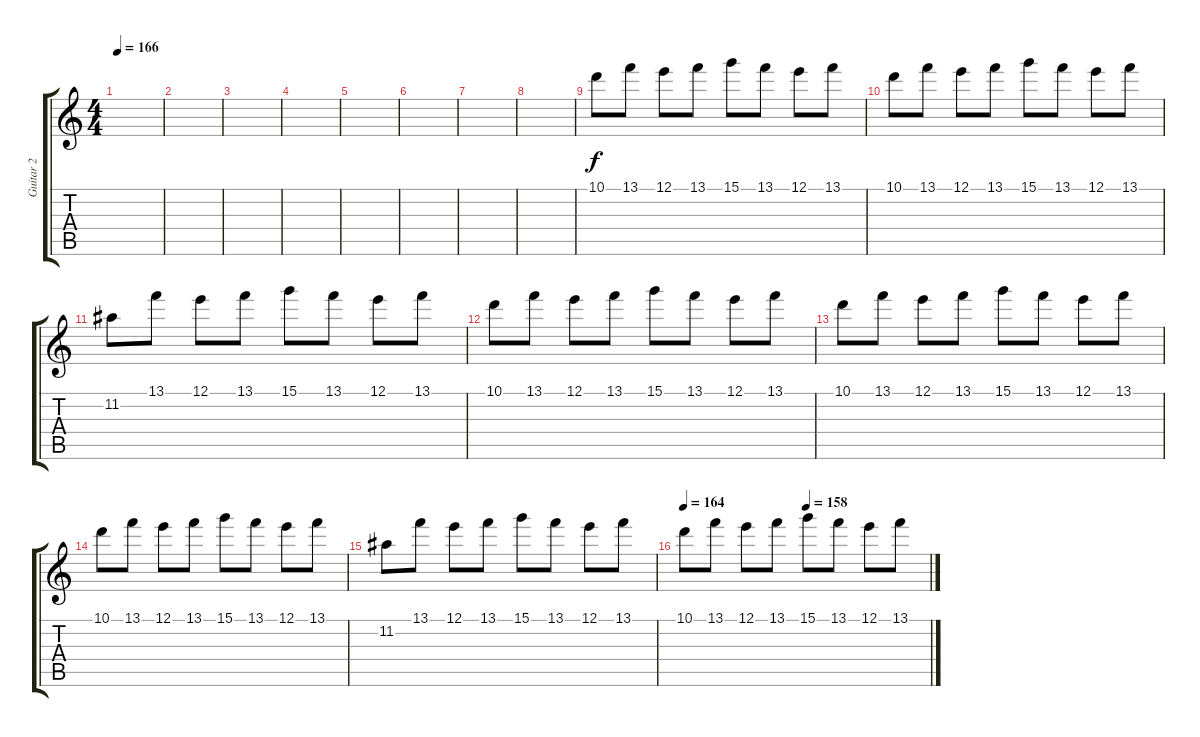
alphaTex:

\track ("Guitar 2" "Guitar 2") {instrument distortionguitar}
\staff {score tabs}
\tuning (E4 B3 G3 D3 A2 D2) {hide}
\ts (4 4)
\tempo 166
\clef g2
\ks c
|
|
|
|
|
|
|
|
10.1.8{volume 13} 13.1.8 12.1.8 13.1.8 15.1.8 13.1.8 12.1.8 13.1.8 |
10.1.8 13.1.8 12.1.8 13.1.8 15.1.8 13.1.8 12.1.8 13.1.8 |
11.2.8 13.1.8 12.1.8 13.1.8 15.1.8 13.1.8 12.1.8 13.1.8 |
10.1.8 13.1.8 12.1.8 13.1.8 15.1.8 13.1.8 12.1.8 13.1.8 |
10.1.8 13.1.8 12.1.8 13.1.8 15.1.8 13.1.8 12.1.8 13.1.8 |
10.1.8 13.1.8 12.1.8 13.1.8 15.1.8 13.1.8 12.1.8 13.1.8 |
11.2.8 13.1.8 12.1.8 13.1.8 15.1.8 13.1.8 12.1.8 13.1.8 |
\tempo 164
\tempo (158 0.5)
10.1.8 13.1.8 12.1.8 13.1.8 15.1.8 13.1.8 12.1.8 13.1.8
